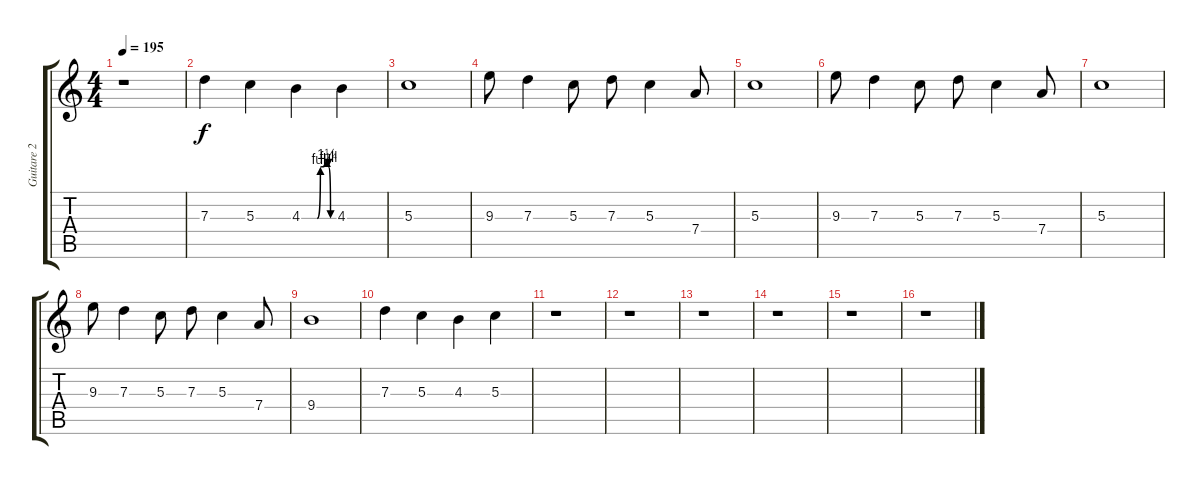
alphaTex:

\track ("Guitare 2" "Guitare 2") {instrument distortionguitar}
\staff {score tabs}
\tuning (E4 B3 G3 D3 A2 E2) {hide}
\ts (4 4)
\tempo 195
\clef g2
\ks c
r.1{dy f} |
7.3.4 5.3.4 4.3{be (custom 0 0 24 0 29 0 35 4 47 5 50 4 54 0 60 0)}.4 4.3.4 |
5.3.1 |
9.3.8 7.3.4 5.3.8 7.3.8 5.3.4 7.4.8 |
5.3.1 |
9.3.8 7.3.4 5.3.8 7.3.8 5.3.4 7.4.8 |
5.3.1 |
9.3.8 7.3.4 5.3.8 7.3.8 5.3.4 7.4.8 |
9.4.1 |
7.3.4 5.3.4 4.3.4 5.3.4 |
r.1 |
r.1 |
r.1 |
r.1 |
r.1 |
r.1
